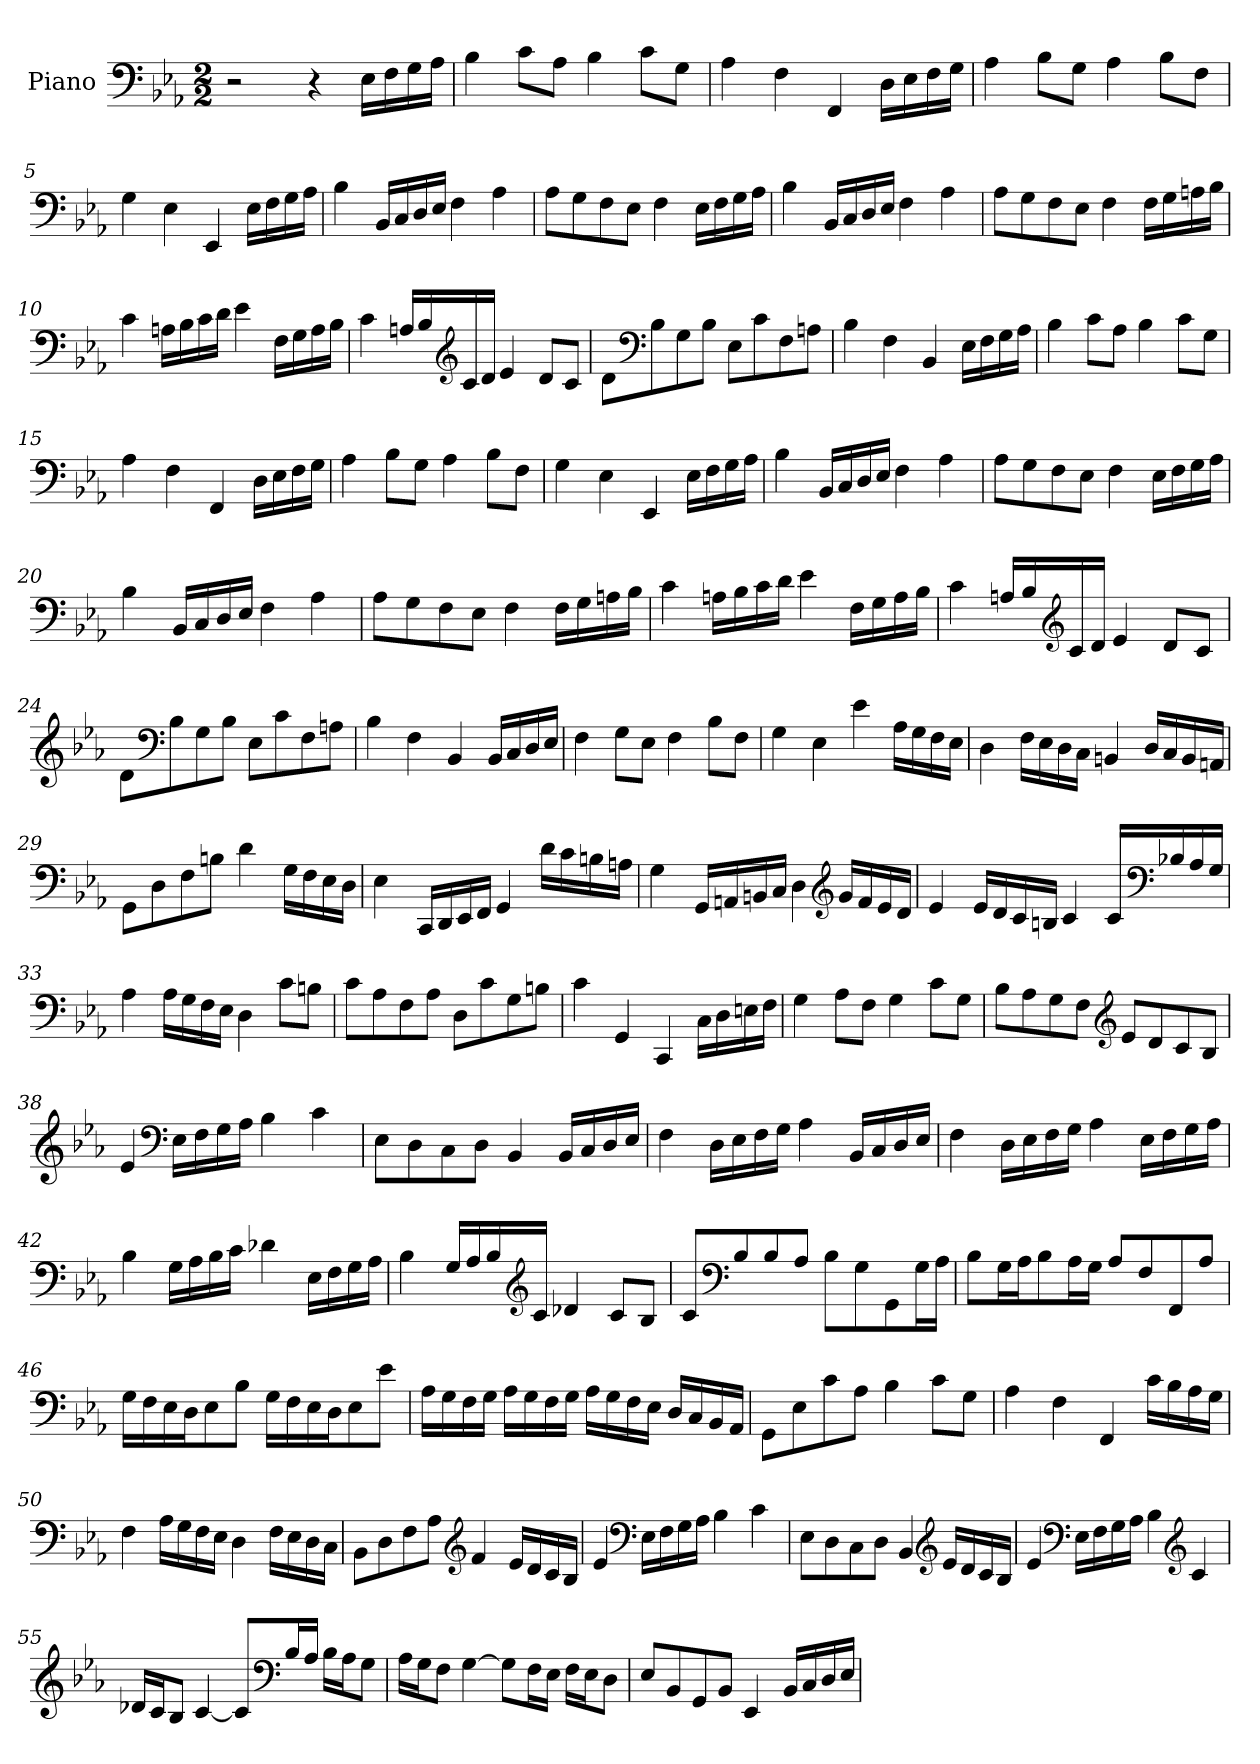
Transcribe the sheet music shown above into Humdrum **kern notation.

**kern
*part1
*staff1
*I"Piano
*I'Pno.
*clefF4
*k[b-e-a-]
*M2/2
*MM168
=1
2r
4r
16E-\LL
16F\
16G\
16A-\JJ
=2
4B-\
8c\L
8A-\J
4B-\
8c\L
8G\J
=3
4A-\
4F\
4FF/
16D\LL
16E-\
16F\
16G\JJ
=4
4A-\
8B-\L
8G\J
4A-\
8B-\L
8F\J
=5
4G\
4E-\
4EE-/
16E-\LL
16F\
16G\
16A-\JJ
=6
4B-\
16BB-/LL
16C/
16D/
16E-/JJ
4F\
4A-\
!!LO:LB:g=z
=7
8A-\L
8G\
8F\
8E-\J
4F\
16E-\LL
16F\
16G\
16A-\JJ
=8
4B-\
16BB-/LL
16C/
16D/
16E-/JJ
4F\
4A-\
=9
8A-\L
8G\
8F\
8E-\J
4F\
16F\LL
16G\
16An\
16B-\JJ
=10
4c\
16An\LL
16B-\
16c\
16d\JJ
4e-\
16F\LL
16G\
16A\
16B-\JJ
!!LO:LB:g=z
=11
4c\
16An/LL
16B-/
*clefG2
16c/
16d/JJ
4e-/
8d/L
8c/J
=12
8d\L
*clefF4
8B-\
8G\
8B-\J
8E-\L
8c\
8F\
8An\J
=13
4B-\
4F\
4BB-/
16E-\LL
16F\
16G\
16A-\JJ
=14
4B-\
8c\L
8A-\J
4B-\
8c\L
8G\J
=15
4A-\
4F\
4FF/
16D\LL
16E-\
16F\
16G\JJ
!!LO:LB:g=z
=16
4A-\
8B-\L
8G\J
4A-\
8B-\L
8F\J
=17
4G\
4E-\
4EE-/
16E-\LL
16F\
16G\
16A-\JJ
=18
4B-\
16BB-/LL
16C/
16D/
16E-/JJ
4F\
4A-\
=19
8A-\L
8G\
8F\
8E-\J
4F\
16E-\LL
16F\
16G\
16A-\JJ
=20
4B-\
16BB-/LL
16C/
16D/
16E-/JJ
4F\
4A-\
!!LO:LB:g=z
=21
8A-\L
8G\
8F\
8E-\J
4F\
16F\LL
16G\
16An\
16B-\JJ
=22
4c\
16An\LL
16B-\
16c\
16d\JJ
4e-\
16F\LL
16G\
16A\
16B-\JJ
=23
4c\
16An/LL
16B-/
*clefG2
16c/
16d/JJ
4e-/
8d/L
8c/J
=24
8d\L
*clefF4
8B-\
8G\
8B-\J
8E-\L
8c\
8F\
8An\J
!!LO:LB:g=z
=25
4B-\
4F\
4BB-/
16BB-/LL
16C/
16D/
16E-/JJ
=26
4F\
8G\L
8E-\J
4F\
8B-\L
8F\J
=27
4G\
4E-\
4e-\
16A-\LL
16G\
16F\
16E-\JJ
=28
4D\
16F\LL
16E-\
16D\
16C\JJ
4BBn/
16D/LL
16C/
16BB/
16AAn/JJ
=29
8GG\L
8D\
8F\
8Bn\J
4d\
16G\LL
16F\
16E-\
16D\JJ
!!LO:LB:g=z
=30
4E-\
16CC/LL
16DD/
16EE-/
16FF/JJ
4GG/
16d\LL
16c\
16Bn\
16An\JJ
=31
4G\
16GG/LL
16AAn/
16BBn/
16C/JJ
4D\
*clefG2
16g/LL
16f/
16e-/
16d/JJ
=32
4e-/
16e-/LL
16d/
16c/
16Bn/JJ
4c/
16c/LL
*clefF4
16B-X/
16A-/
16G/JJ
!!LO:LB:g=z
=33
4A-\
16A-\LL
16G\
16F\
16E-\JJ
4D\
8c\L
8Bn\J
=34
8c\L
8A-\
8F\
8A-\J
8D\L
8c\
8G\
8Bn\J
=35
4c\
4GG/
4CC/
16C\LL
16D\
16En\
16F\JJ
=36
4G\
8A-\L
8F\J
4G\
8c\L
8G\J
=37
8B-\L
8A-\
8G\
8F\J
*clefG2
8e-/L
8d/
8c/
8B-/J
!!LO:LB:g=z
=38
4e-/
*clefF4
16E-\LL
16F\
16G\
16A-\JJ
4B-\
4c\
=39
8E-\L
8D\
8C\
8D\J
4BB-/
16BB-/LL
16C/
16D/
16E-/JJ
=40
4F\
16D\LL
16E-\
16F\
16G\JJ
4A-\
16BB-/LL
16C/
16D/
16E-/JJ
=41
4F\
16D\LL
16E-\
16F\
16G\JJ
4A-\
16E-\LL
16F\
16G\
16A-\JJ
!!LO:LB:g=z
=42
4B-\
16G\LL
16A-\
16B-\
16c\JJ
4d-X\
16E-\LL
16F\
16G\
16A-\JJ
=43
4B-\
16G/LL
16A-/
16B-/
*clefG2
16c/JJ
4d-X/
8c/L
8B-/J
=44
8c/L
*clefF4
8B-/
8B-/
8A-/J
8B-\L
8G\
8GG\
16G\L
16A-\JJ
=45
8B-\L
16G\L
16A-\J
8B-\
16A-\L
16G\JJ
8A-/L
8F/
8FF/
8A-/J
!!LO:LB:g=z
=46
16G\LL
16F\
16E-\
16D\J
8E-\
8B-\J
16G\LL
16F\
16E-\
16D\J
8E-\
8e-\J
=47
16A-\LL
16G\
16F\
16G\JJ
16A-\LL
16G\
16F\
16G\JJ
16A-\LL
16G\
16F\
16E-\JJ
16D/LL
16C/
16BB-/
16AA-/JJ
=48
8GG\L
8E-\
8c\
8A-\J
4B-\
8c\L
8G\J
=49
4A-\
4F\
4FF/
16c\LL
16B-\
16A-\
16G\JJ
!!LO:PB:g=z
=50
4F\
16A-\LL
16G\
16F\
16E-\JJ
4D\
16F\LL
16E-\
16D\
16C\JJ
=51
8BB-\L
8D\
8F\
8A-\J
*clefG2
4f/
16e-/LL
16d/
16c/
16B-/JJ
=52
4e-/
*clefF4
16E-\LL
16F\
16G\
16A-\JJ
4B-\
4c\
=53
8E-\L
8D\
8C\
8D\J
4BB-/
*clefG2
16e-/LL
16d/
16c/
16B-/JJ
!!LO:LB:g=z
=54
4e-/
*clefF4
16E-\LL
16F\
16G\
16A-\JJ
4B-\
*clefG2
4c/
=55
16d-X/LL
16c/J
8B-/J
[4c/
8c/L]
*clefF4
16B-/L
16A-/JJ
16B-\LL
16A-\J
8G\J
=56
16A-\LL
16G\J
8F\J
[4G\
8G\L]
16F\L
16E-\JJ
16F\LL
16E-\J
8D\J
=57
8E-/L
8BB-/
8GG/
8BB-/J
4EE-/
16BB-/LL
16C/
16D/
16E-/JJ
=
*-
